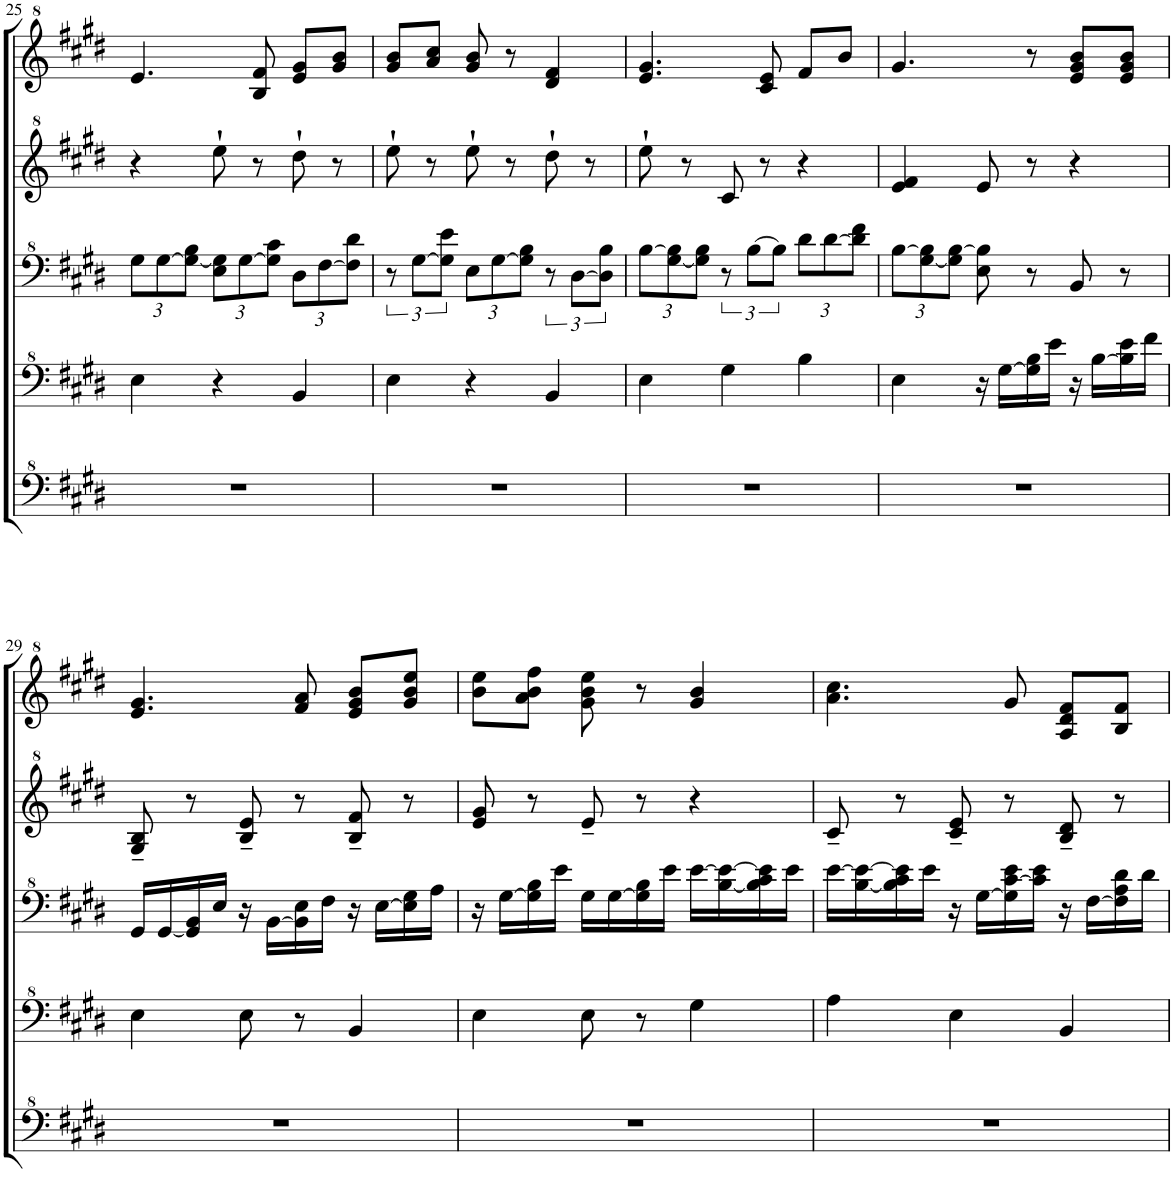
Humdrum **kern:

**kern	**kern	**kern	**kern	**kern
*part1	*part1	*part1	*part1	*part1
*staff5	*staff4	*staff3	*staff2	*staff1
*I"Model III	*	*	*	*
!!LO:PB:g=z
*clefF^4	*clefF^4	*clefF^4	*clefG^2	*clefG^2
*k[f#c#g#d#]	*k[f#c#g#d#]	*k[f#c#g#d#]	*k[f#c#g#d#]	*k[f#c#g#d#]
*M3/4	*M3/4	*M3/4	*M3/4	*M3/4
*	*	*Xbrackettup	*	*
=25	=25	=25	=25	=25
2.r	4e\	12g#\L	4r	4.ee/
.	.	[12g#\	.	.
.	.	12g#\_ 12b\J	.	.
.	4r	12e\ 12g#\]L	8eee`\	.
.	.	[12g#\	.	.
.	.	.	8r	8b/ 8ff#/
.	.	12g#\] 12cc#\J	.	.
.	4B/	12d#\L	8ddd#`\	8ee/ 8gg#/L
.	.	[12f#\	.	.
.	.	.	8r	8gg#/ 8bb/J
.	.	12f#\] 12dd#\J	.	.
=26	=26	=26	=26	=26
*	*	*brackettup	*	*
2.r	4e\	12r	8eee`\	8gg#/ 8bb/L
.	.	[12g#\L	.	.
.	.	.	8r	8aa/ 8ccc#/J
.	.	12g#\] 12ee\J	.	.
*	*	*Xbrackettup	*	*
.	4r	12e\L	8eee`\	8gg#/ 8bb/
.	.	[12g#\	.	.
.	.	.	8r	8r
.	.	12g#\] 12b\J	.	.
*	*	*brackettup	*	*
.	4B/	12r	8ddd#`\	4dd#/ 4ff#/
.	.	[12d#\L	.	.
.	.	.	8r	.
.	.	12d#\] 12b\J	.	.
=27	=27	=27	=27	=27
*	*	*Xbrackettup	*	*
2.r	4e\	[12b\L	8eee`\	4.ee/ 4.gg#/
.	.	[12g#\ 12b\]	.	.
.	.	.	8r	.
.	.	12g#\] 12b\J	.	.
*	*	*brackettup	*	*
.	4g#\	12r	8cc#/	.
.	.	[12b\L	.	.
.	.	.	8r	8cc#/ 8ee/
.	.	12b\J]	.	.
*	*	*Xbrackettup	*	*
.	4b\	12dd#\L	4r	8ff#/L
.	.	[12dd#\	.	.
.	.	.	.	8bb/J
.	.	12dd#\] 12ff#\J	.	.
=28	=28	=28	=28	=28
2.r	4e\	[12b\L	4ee/ 4ff#/	4.gg#/
.	.	[12g#\ 12b\]	.	.
.	.	12g#\] [12b\J	.	.
.	16r	8e\ 8b\]	8ee/	.
.	[16g#\LL	.	.	.
.	16g#\] 16b\	8r	8r	8r
.	16ee\JJ	.	.	.
.	16r	8B/	4r	8ee/ 8gg#/ 8bb/L
.	[16b\LL	.	.	.
.	16b\] 16ee\	8r	.	8ee/ 8gg#/ 8bb/J
.	16ff#\JJ	.	.	.
!!LO:LB:g=z
=29	=29	=29	=29	=29
2.r	4e\	16G#/LL	8g#/~ 8b/~	4.ee/ 4.gg#/
.	.	[16G#/	.	.
.	.	16G#/] 16B/	8r	.
.	.	16e/JJ	.	.
.	8e\	16r	8b/~ 8ee/~	.
.	.	[16B\LL	.	.
.	8r	16B\] 16e\	8r	8ff#/ 8aa/
.	.	16f#\JJ	.	.
.	4B/	16r	8b/~ 8ff#/~	8ee/ 8gg#/ 8bb/L
.	.	[16e\LL	.	.
.	.	16e\] 16g#\	8r	8gg#/ 8bb/ 8eee/J
.	.	16a\JJ	.	.
=30	=30	=30	=30	=30
2.r	4e\	16r	8ee/ 8gg#/	8bb\ 8eee\L
.	.	[16g#\LL	.	.
.	.	16g#\] 16b\	8r	8aa\ 8bb\ 8fff#\J
.	.	16ee\JJ	.	.
.	8e\	16g#\LL	8ee~/	8gg#\ 8bb\ 8eee\
.	.	[16g#\	.	.
.	8r	16g#\] 16b\	8r	8r
.	.	16ee\JJ	.	.
.	4g#\	[16ee\LL	4r	4gg#/ 4bb/
.	.	[16b\ 16ee\_	.	.
.	.	16b\] 16cc#\ 16ee\]	.	.
.	.	16ee\JJ	.	.
=31	=31	=31	=31	=31
2.r	4a\	[16ee\LL	8cc#~/	4.aa\ 4.ccc#\
.	.	[16b\ 16ee\_	.	.
.	.	16b\] 16cc#\ 16ee\]	8r	.
.	.	16ee\JJ	.	.
.	4e\	16r	8cc#/~ 8ee/~	.
.	.	[16g#\LL	.	.
.	.	16g#\] [16cc#\ 16ee\	8r	8gg#/
.	.	16cc#\] 16ee\JJ	.	.
.	4B/	16r	8b/~ 8dd#/~	8a/ 8dd#/ 8ff#/L
.	.	[16f#\LL	.	.
.	.	16f#\] 16a\ 16dd#\	8r	8b/ 8ff#/J
.	.	16dd#\JJ	.	.
=	=	=	=	=
*-	*-	*-	*-	*-
